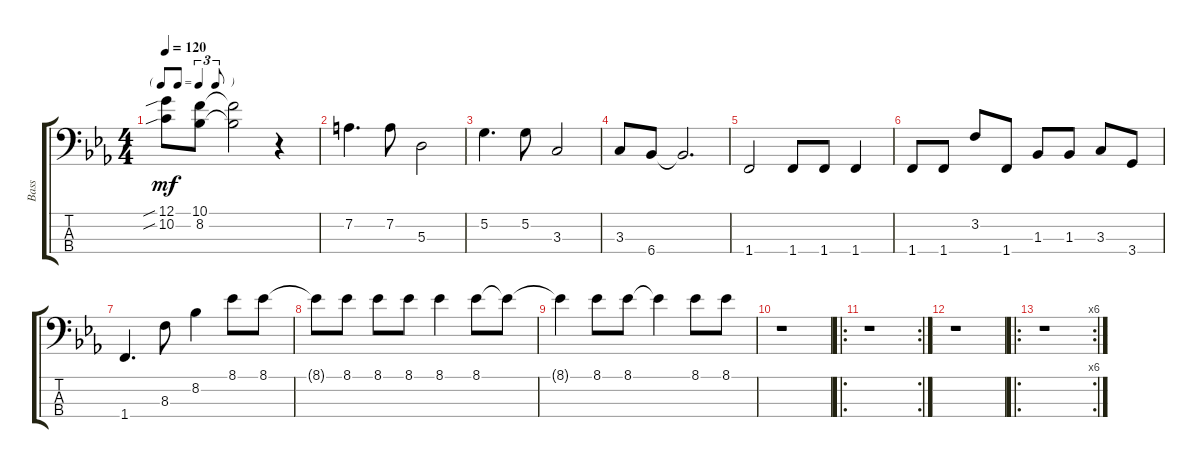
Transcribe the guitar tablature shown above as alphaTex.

\track ("Bass" "Bass") {instrument electricbassfinger}
\staff {score tabs}
\tuning (G2 D2 A1 E1) {hide}
\ts (4 4)
\tf triplet8th
\tempo 120
\clef f4
\ks eb
(12.1{sib} 10.2{sib}).8{dy mf} (10.1 8.2).8 (10.1{t} 8.2{t}).2 r.4 |
7.2.4{d} 7.2.8 5.3.2 |
5.2.4{d} 5.2.8 3.3.2 |
3.3.8 6.4.8 6.4{t}.2{d} |
1.4.2 1.4.8 1.4.8 1.4.4 |
1.4.8 1.4.8 3.2.8 1.4.8 1.3.8 1.3.8 3.3.8 3.4.8 |
1.4.4{d} 8.3.8 8.2.4 8.1.8 8.1.8 |
8.1{t}.8 8.1.8 8.1.8 8.1.8 8.1.4 8.1.8 8.1{t}.8 |
8.1{t}.4 8.1.8 8.1.8 8.1{t}.4 8.1.8 8.1.8 |
r.1 |
\ro
\rc 2
r.1 |
r.1 |
\ro
\rc 6
r.1
